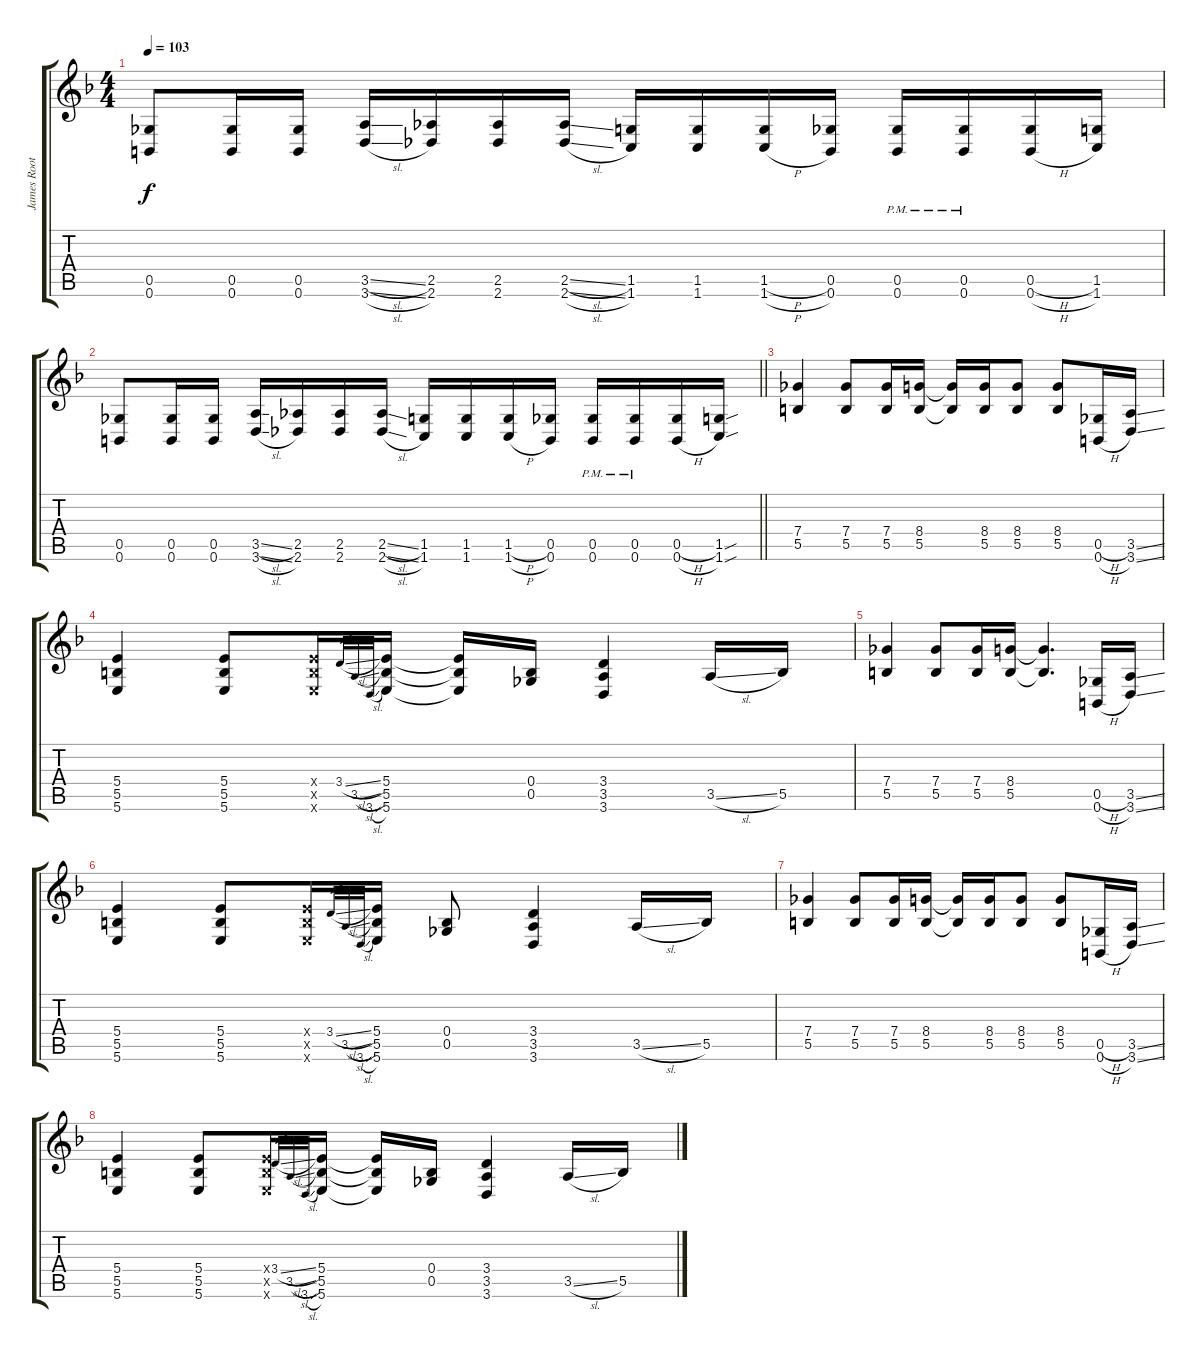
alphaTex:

\track ("James Root 1" "James Root") {instrument distortionguitar}
\staff {score tabs}
\tuning (Db4 Ab3 E3 B2 Gb2 B1) {hide}
\ts (4 4)
\tempo 103
\clef g2
\ks f
(0.5 0.6).8{dy f} (0.5 0.6).16 (0.5 0.6).16 (3.5{sl} 3.6{sl}).16 (2.5 2.6).16 (2.5 2.6).16 (2.5{sl} 2.6{sl}).16 (1.5 1.6).16 (1.5 1.6).16 (1.5{h} 1.6{h}).16 (0.5 0.6).16 (0.5{pm} 0.6{pm}).16 (0.5{pm} 0.6{pm}).16 (0.5{h} 0.6{h}).16 (1.5 1.6).16 |
\barLineRight lightlight
(0.5 0.6).8 (0.5 0.6).16 (0.5 0.6).16 (3.5{sl} 3.6{sl}).16 (2.5 2.6).16 (2.5 2.6).16 (2.5{sl} 2.6{sl}).16 (1.5 1.6).16 (1.5 1.6).16 (1.5{h} 1.6{h}).16 (0.5 0.6).16 (0.5{pm} 0.6{pm}).16 (0.5{pm} 0.6{pm}).16 (0.5{h} 0.6{h}).16 (1.5{sou} 1.6{sou}).16 |
(7.4 5.5).4 (7.4 5.5).8 (7.4 5.5).16 (8.4 5.5).16 (8.4{t} 5.5{t}).16 (8.4 5.5).16 (8.4 5.5).8 (8.4 5.5).8 (0.5{h} 0.6{h}).16 (3.5{ss} 3.6{ss}).16 |
(5.4 5.5 5.6).4 (5.4 5.5 5.6).8 (5.4{x} 5.5{x} 5.6{x}).16 3.4{sl}.32{gr} 3.5{sl}.32{gr} 3.6{sl}.32{gr} (5.4 5.5 5.6).16 (5.4{t} 5.5{t} 5.6{t}).16 (0.4 0.5).16 (3.4 3.5 3.6).4 3.5{sl}.16 5.5.16 |
(7.4 5.5).4 (7.4 5.5).8 (7.4 5.5).16 (8.4 5.5).16 (8.4{t} 5.5{t}).4{d} (0.5{h} 0.6{h}).16 (3.5{ss} 3.6{ss}).16 |
(5.4 5.5 5.6).4 (5.4 5.5 5.6).8 (5.4{x} 5.5{x} 5.6{x}).16 3.4{sl}.32{gr} 3.5{sl}.32{gr} 3.6{sl}.32{gr} (5.4 5.5 5.6).16 (0.4 0.5).8 (3.4 3.5 3.6).4 3.5{sl}.16 5.5.16 |
(7.4 5.5).4 (7.4 5.5).8 (7.4 5.5).16 (8.4 5.5).16 (8.4{t} 5.5{t}).16 (8.4 5.5).16 (8.4 5.5).8 (8.4 5.5).8 (0.5{h} 0.6{h}).16 (3.5{ss} 3.6{ss}).16 |
(5.4 5.5 5.6).4 (5.4 5.5 5.6).8 (5.4{x} 5.5{x} 5.6{x}).16 3.4{sl}.32{gr} 3.5{sl}.32{gr} 3.6{sl}.32{gr} (5.4 5.5 5.6).16 (5.4{t} 5.5{t} 5.6{t}).16 (0.4 0.5).16 (3.4 3.5 3.6).4 3.5{sl}.16 5.5.16
